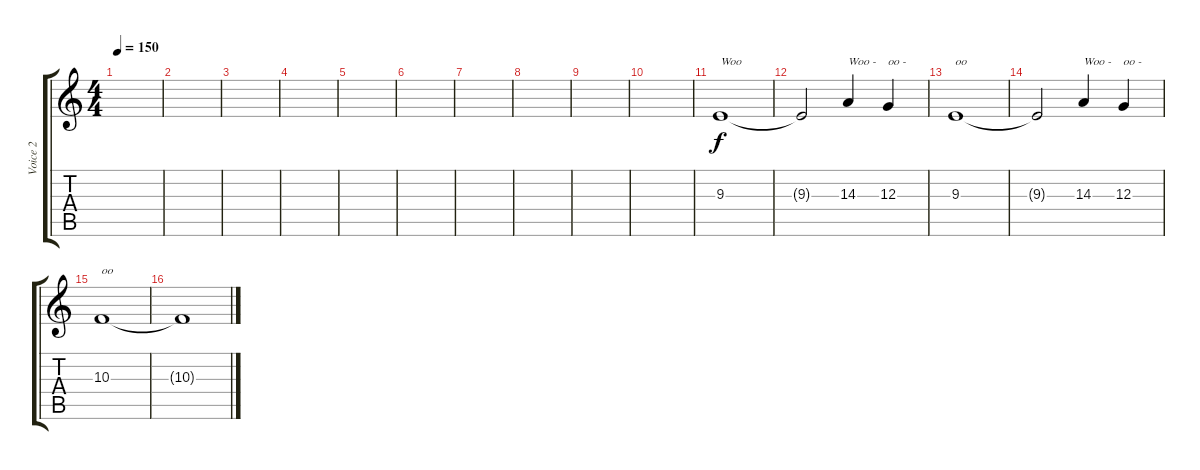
\track ("Voice 2" "Voice 2") {instrument lead6voice}
\staff {score tabs}
\tuning (E4 B3 G3 D3 A2 E2) {hide}
\ts (4 4)
\tempo 150
\clef g2
\ks c
|
|
|
|
|
|
|
|
|
|
9.3.1{txt "Woo"} |
9.3{t}.2 14.3.4{txt "Woo -"} 12.3.4{txt "oo -"} |
9.3.1{txt "oo"} |
9.3{t}.2 14.3.4{txt "Woo -"} 12.3.4{txt "oo -"} |
10.3.1{txt "oo"} |
10.3{t}.1
